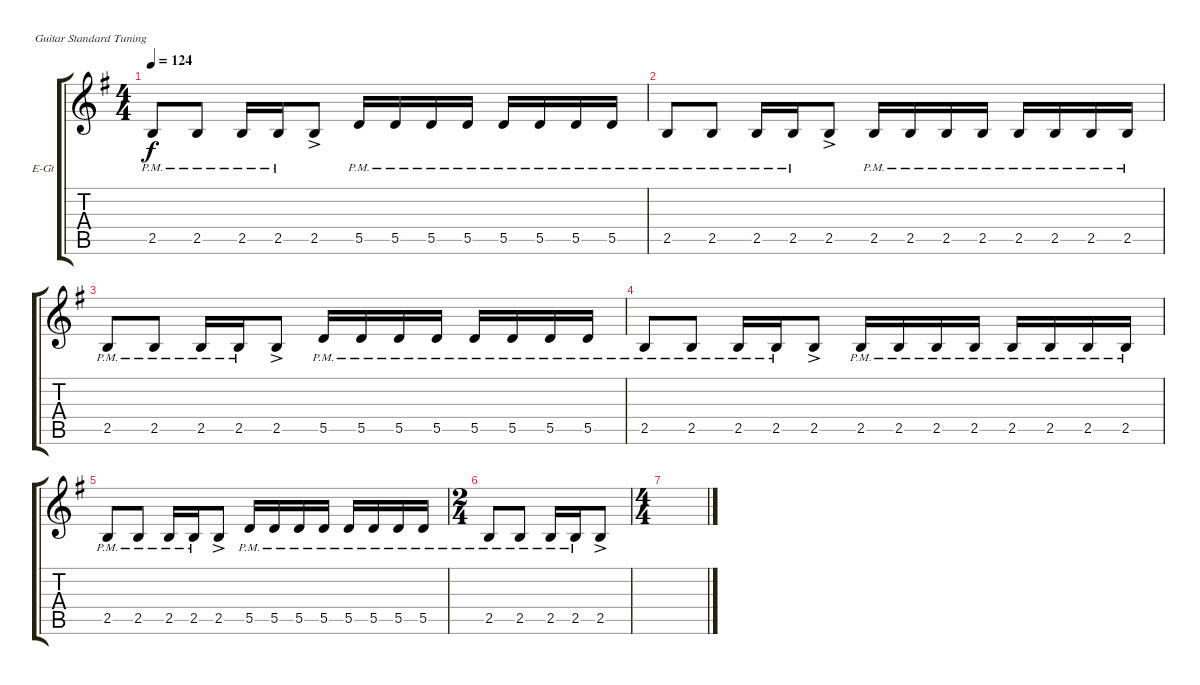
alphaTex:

\bracketExtendMode groupsimilarinstruments
\firstSystemTrackNameOrientation horizontal
\otherSystemsTrackNameOrientation horizontal
\track ("2 Guitar" "E-Gt") {instrument distortionguitar}
\staff {score tabs}
\tuning (E4 B3 G3 D3 A2 E2)
\ts (4 4)
\tempo 124
\clef g2
\scale
1.05549
\ks g
2.5{pm}.8{dy f} 2.5{pm}.8 2.5{pm}.16 2.5{pm}.16 2.5{ac}.8 5.5{pm}.16 5.5{pm}.16 5.5{pm}.16 5.5{pm}.16 5.5{pm}.16 5.5{pm}.16 5.5{pm}.16 5.5{pm}.16 |
\scale
0.944515 2.5{pm}.8 2.5{pm}.8 2.5{pm}.16 2.5{pm}.16 2.5{ac}.8 2.5{pm}.16 2.5{pm}.16 2.5{pm}.16 2.5{pm}.16 2.5{pm}.16 2.5{pm}.16 2.5{pm}.16 2.5{pm}.16 |
\scale
1.05549 2.5{pm}.8 2.5{pm}.8 2.5{pm}.16 2.5{pm}.16 2.5{ac}.8 5.5{pm}.16 5.5{pm}.16 5.5{pm}.16 5.5{pm}.16 5.5{pm}.16 5.5{pm}.16 5.5{pm}.16 5.5{pm}.16 |
\scale
0.944515 2.5{pm}.8 2.5{pm}.8 2.5{pm}.16 2.5{pm}.16 2.5{ac}.8 2.5{pm}.16 2.5{pm}.16 2.5{pm}.16 2.5{pm}.16 2.5{pm}.16 2.5{pm}.16 2.5{pm}.16 2.5{pm}.16 |
\scale
1.05549 2.5{pm}.8 2.5{pm}.8 2.5{pm}.16 2.5{pm}.16 2.5{ac}.8 5.5{pm}.16 5.5{pm}.16 5.5{pm}.16 5.5{pm}.16 5.5{pm}.16 5.5{pm}.16 5.5{pm}.16 5.5{pm}.16 |
\ts (2 4)
\scale
0.944515 2.5{pm}.8 2.5{pm}.8 2.5{pm}.16 2.5{pm}.16 2.5{ac}.8 |
\ts (4 4)
\scale
1.08575 |
\scale
0.91425 |
\scale
1.05549 |
\scale
0.944515 |
\scale
1.05549 |
\scale
0.944515 |
\scale
1.05549 |
\scale
0.944515 |
\scale
1.05549 |
\scale
0.944515
